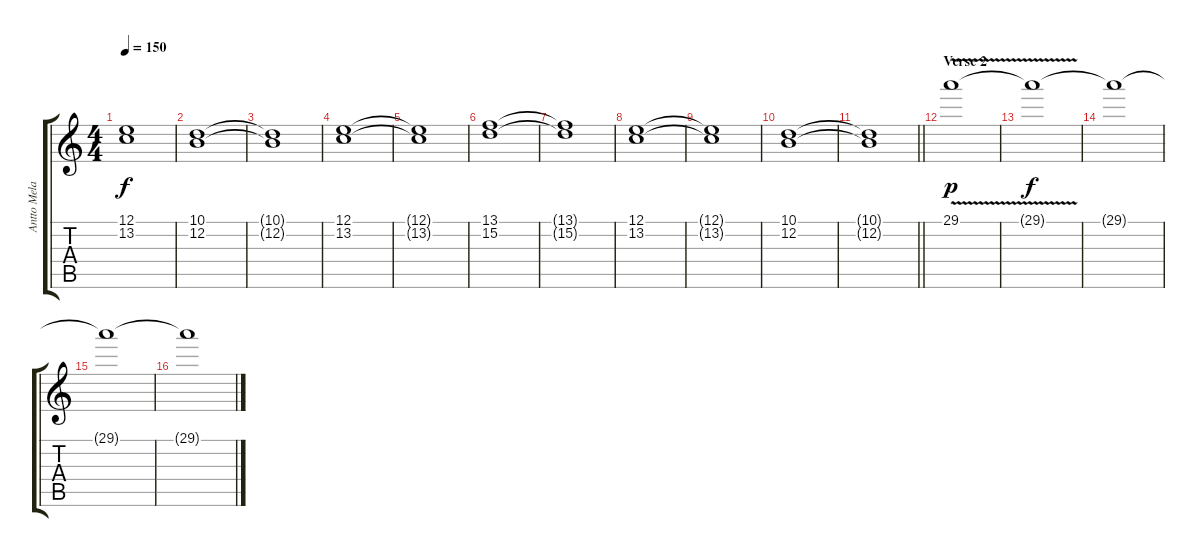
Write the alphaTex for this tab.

\track ("Antto Melasniemi (Keyboard)" "Antto Mela") {instrument churchorgan}
\staff {score tabs}
\tuning (E4 B3 G3 D3 A2 E2) {hide}
\ts (4 4)
\tempo 150
\clef g2
\ks c
(12.1{t} 13.2{t}).1{dy f} |
(10.1 12.2).1 |
(10.1{t} 12.2{t}).1 |
(12.1 13.2).1 |
(12.1{t} 13.2{t}).1 |
(13.1 15.2).1 |
(13.1{t} 15.2{t}).1 |
(12.1 13.2).1 |
(12.1{t} 13.2{t}).1 |
(10.1 12.2).1 |
\barLineRight lightlight
(10.1{t} 12.2{t}).1 |
\section ("" "Verse 2")
29.1{v}.1{dy p balance 3 instrument whistle} |
29.1{t}.1{dy f} |
29.1{t}.1 |
29.1{t}.1 |
29.1{t}.1
